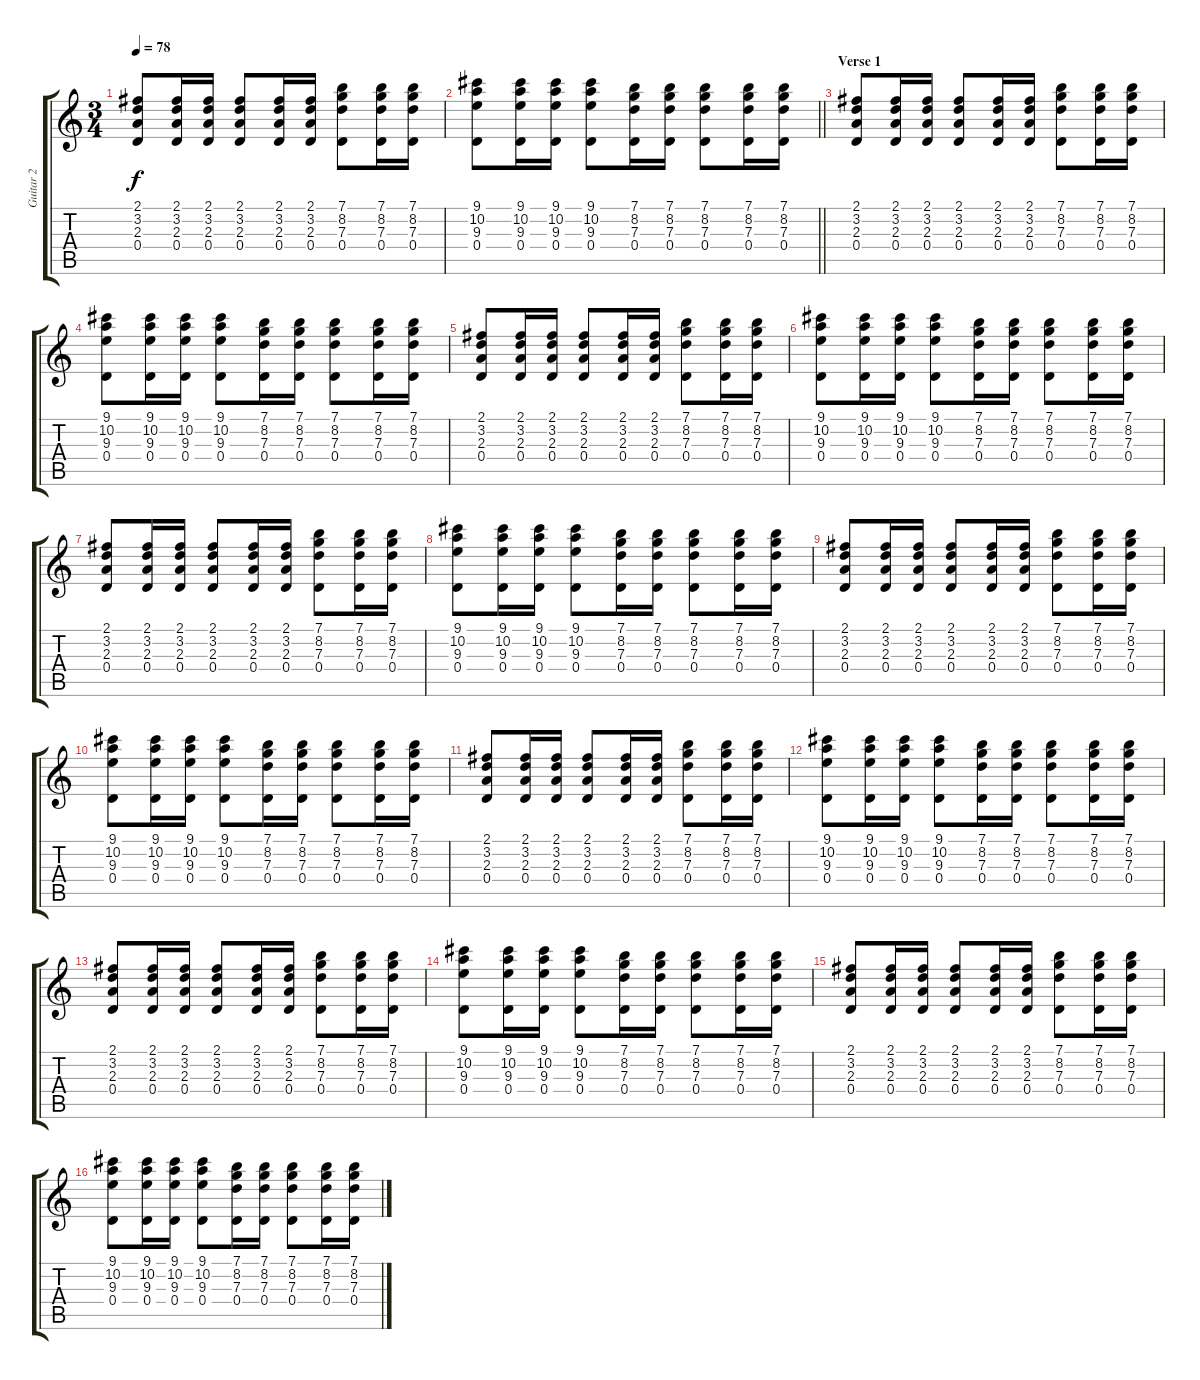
\track ("Guitar 2" "Guitar 2") {instrument acousticguitarsteel}
\staff {score tabs}
\tuning (E4 B3 G3 D3 A2 E2) {hide}
\ts (3 4)
\tempo 78
\clef g2
\ks c
(2.1 3.2 2.3 0.4).8{dy f} (2.1 3.2 2.3 0.4).16 (2.1 3.2 2.3 0.4).16 (2.1 3.2 2.3 0.4).8 (2.1 3.2 2.3 0.4).16 (2.1 3.2 2.3 0.4).16 (7.1 8.2 7.3 0.4).8 (7.1 8.2 7.3 0.4).16 (7.1 8.2 7.3 0.4).16 |
\barLineRight lightlight
(9.1 10.2 9.3 0.4).8 (9.1 10.2 9.3 0.4).16 (9.1 10.2 9.3 0.4).16 (9.1 10.2 9.3 0.4).8 (7.1 8.2 7.3 0.4).16 (7.1 8.2 7.3 0.4).16 (7.1 8.2 7.3 0.4).8 (7.1 8.2 7.3 0.4).16 (7.1 8.2 7.3 0.4).16 |
\section ("" "Verse 1")
(2.1 3.2 2.3 0.4).8 (2.1 3.2 2.3 0.4).16 (2.1 3.2 2.3 0.4).16 (2.1 3.2 2.3 0.4).8 (2.1 3.2 2.3 0.4).16 (2.1 3.2 2.3 0.4).16 (7.1 8.2 7.3 0.4).8 (7.1 8.2 7.3 0.4).16 (7.1 8.2 7.3 0.4).16 |
(9.1 10.2 9.3 0.4).8 (9.1 10.2 9.3 0.4).16 (9.1 10.2 9.3 0.4).16 (9.1 10.2 9.3 0.4).8 (7.1 8.2 7.3 0.4).16 (7.1 8.2 7.3 0.4).16 (7.1 8.2 7.3 0.4).8 (7.1 8.2 7.3 0.4).16 (7.1 8.2 7.3 0.4).16 |
(2.1 3.2 2.3 0.4).8 (2.1 3.2 2.3 0.4).16 (2.1 3.2 2.3 0.4).16 (2.1 3.2 2.3 0.4).8 (2.1 3.2 2.3 0.4).16 (2.1 3.2 2.3 0.4).16 (7.1 8.2 7.3 0.4).8 (7.1 8.2 7.3 0.4).16 (7.1 8.2 7.3 0.4).16 |
(9.1 10.2 9.3 0.4).8 (9.1 10.2 9.3 0.4).16 (9.1 10.2 9.3 0.4).16 (9.1 10.2 9.3 0.4).8 (7.1 8.2 7.3 0.4).16 (7.1 8.2 7.3 0.4).16 (7.1 8.2 7.3 0.4).8 (7.1 8.2 7.3 0.4).16 (7.1 8.2 7.3 0.4).16 |
(2.1 3.2 2.3 0.4).8 (2.1 3.2 2.3 0.4).16 (2.1 3.2 2.3 0.4).16 (2.1 3.2 2.3 0.4).8 (2.1 3.2 2.3 0.4).16 (2.1 3.2 2.3 0.4).16 (7.1 8.2 7.3 0.4).8 (7.1 8.2 7.3 0.4).16 (7.1 8.2 7.3 0.4).16 |
(9.1 10.2 9.3 0.4).8 (9.1 10.2 9.3 0.4).16 (9.1 10.2 9.3 0.4).16 (9.1 10.2 9.3 0.4).8 (7.1 8.2 7.3 0.4).16 (7.1 8.2 7.3 0.4).16 (7.1 8.2 7.3 0.4).8 (7.1 8.2 7.3 0.4).16 (7.1 8.2 7.3 0.4).16 |
(2.1 3.2 2.3 0.4).8 (2.1 3.2 2.3 0.4).16 (2.1 3.2 2.3 0.4).16 (2.1 3.2 2.3 0.4).8 (2.1 3.2 2.3 0.4).16 (2.1 3.2 2.3 0.4).16 (7.1 8.2 7.3 0.4).8 (7.1 8.2 7.3 0.4).16 (7.1 8.2 7.3 0.4).16 |
(9.1 10.2 9.3 0.4).8 (9.1 10.2 9.3 0.4).16 (9.1 10.2 9.3 0.4).16 (9.1 10.2 9.3 0.4).8 (7.1 8.2 7.3 0.4).16 (7.1 8.2 7.3 0.4).16 (7.1 8.2 7.3 0.4).8 (7.1 8.2 7.3 0.4).16 (7.1 8.2 7.3 0.4).16 |
(2.1 3.2 2.3 0.4).8 (2.1 3.2 2.3 0.4).16 (2.1 3.2 2.3 0.4).16 (2.1 3.2 2.3 0.4).8 (2.1 3.2 2.3 0.4).16 (2.1 3.2 2.3 0.4).16 (7.1 8.2 7.3 0.4).8 (7.1 8.2 7.3 0.4).16 (7.1 8.2 7.3 0.4).16 |
(9.1 10.2 9.3 0.4).8 (9.1 10.2 9.3 0.4).16 (9.1 10.2 9.3 0.4).16 (9.1 10.2 9.3 0.4).8 (7.1 8.2 7.3 0.4).16 (7.1 8.2 7.3 0.4).16 (7.1 8.2 7.3 0.4).8 (7.1 8.2 7.3 0.4).16 (7.1 8.2 7.3 0.4).16 |
(2.1 3.2 2.3 0.4).8 (2.1 3.2 2.3 0.4).16 (2.1 3.2 2.3 0.4).16 (2.1 3.2 2.3 0.4).8 (2.1 3.2 2.3 0.4).16 (2.1 3.2 2.3 0.4).16 (7.1 8.2 7.3 0.4).8 (7.1 8.2 7.3 0.4).16 (7.1 8.2 7.3 0.4).16 |
(9.1 10.2 9.3 0.4).8 (9.1 10.2 9.3 0.4).16 (9.1 10.2 9.3 0.4).16 (9.1 10.2 9.3 0.4).8 (7.1 8.2 7.3 0.4).16 (7.1 8.2 7.3 0.4).16 (7.1 8.2 7.3 0.4).8 (7.1 8.2 7.3 0.4).16 (7.1 8.2 7.3 0.4).16 |
(2.1 3.2 2.3 0.4).8 (2.1 3.2 2.3 0.4).16 (2.1 3.2 2.3 0.4).16 (2.1 3.2 2.3 0.4).8 (2.1 3.2 2.3 0.4).16 (2.1 3.2 2.3 0.4).16 (7.1 8.2 7.3 0.4).8 (7.1 8.2 7.3 0.4).16 (7.1 8.2 7.3 0.4).16 |
(9.1 10.2 9.3 0.4).8 (9.1 10.2 9.3 0.4).16 (9.1 10.2 9.3 0.4).16 (9.1 10.2 9.3 0.4).8 (7.1 8.2 7.3 0.4).16 (7.1 8.2 7.3 0.4).16 (7.1 8.2 7.3 0.4).8 (7.1 8.2 7.3 0.4).16 (7.1 8.2 7.3 0.4).16
